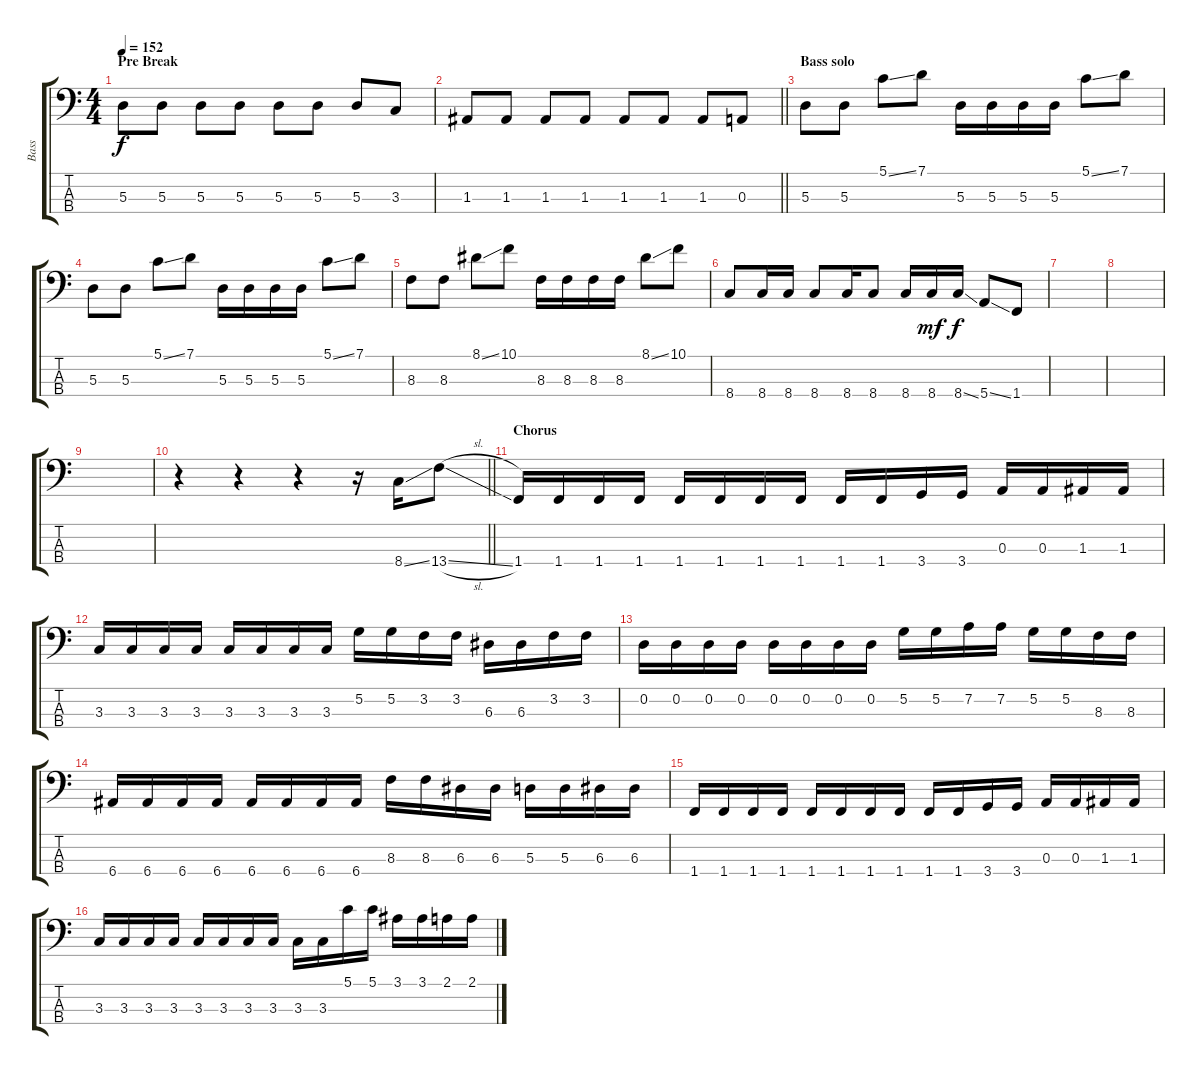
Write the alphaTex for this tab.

\track ("Bass" "Bass") {instrument electricbasspick}
\staff {score tabs}
\tuning (G2 D2 A1 E1) {hide}
\ts (4 4)
\section ("" "Pre Break")
\tempo 152
\clef f4
\ks c
5.3.8{dy f} 5.3.8 5.3.8 5.3.8 5.3.8 5.3.8 5.3.8 3.3.8 |
\barLineRight lightlight
1.3.8 1.3.8 1.3.8 1.3.8 1.3.8 1.3.8 1.3.8 0.3.8 |
\section ("" "Bass solo")
5.3.8 5.3.8 5.1{ss}.8 7.1.8 5.3.16 5.3.16 5.3.16 5.3.16 5.1{ss}.8 7.1.8 |
5.3.8 5.3.8 5.1{ss}.8 7.1.8 5.3.16 5.3.16 5.3.16 5.3.16 5.1{ss}.8 7.1.8 |
8.3.8 8.3.8 8.1{ss}.8 10.1.8 8.3.16 8.3.16 8.3.16 8.3.16 8.1{ss}.8 10.1.8 |
8.4.8 8.4.16 8.4.16 8.4.8 8.4.16 8.4.8 8.4.16 8.4.16{dy mf} 8.4{ss}.16{dy f} 5.4{ss}.8 1.4.8 |
|
|
|
\barLineRight lightlight
r.4 r.4 r.4 r.16 8.4{ss}.16 13.4{sl}.8 |
\section ("" "Chorus")
1.4.16 1.4.16 1.4.16 1.4.16 1.4.16 1.4.16 1.4.16 1.4.16 1.4.16 1.4.16 3.4.16 3.4.16 0.3.16 0.3.16 1.3.16 1.3.16 |
3.3.16 3.3.16 3.3.16 3.3.16 3.3.16 3.3.16 3.3.16 3.3.16 5.2.16 5.2.16 3.2.16 3.2.16 6.3.16 6.3.16 3.2.16 3.2.16 |
0.2.16 0.2.16 0.2.16 0.2.16 0.2.16 0.2.16 0.2.16 0.2.16 5.2.16 5.2.16 7.2.16 7.2.16 5.2.16 5.2.16 8.3.16 8.3.16 |
6.4.16 6.4.16 6.4.16 6.4.16 6.4.16 6.4.16 6.4.16 6.4.16 8.3.16 8.3.16 6.3.16 6.3.16 5.3.16 5.3.16 6.3.16 6.3.16 |
1.4.16 1.4.16 1.4.16 1.4.16 1.4.16 1.4.16 1.4.16 1.4.16 1.4.16 1.4.16 3.4.16 3.4.16 0.3.16 0.3.16 1.3.16 1.3.16 |
3.3.16 3.3.16 3.3.16 3.3.16 3.3.16 3.3.16 3.3.16 3.3.16 3.3.16 3.3.16 5.1.16 5.1.16 3.1.16 3.1.16 2.1.16 2.1.16
